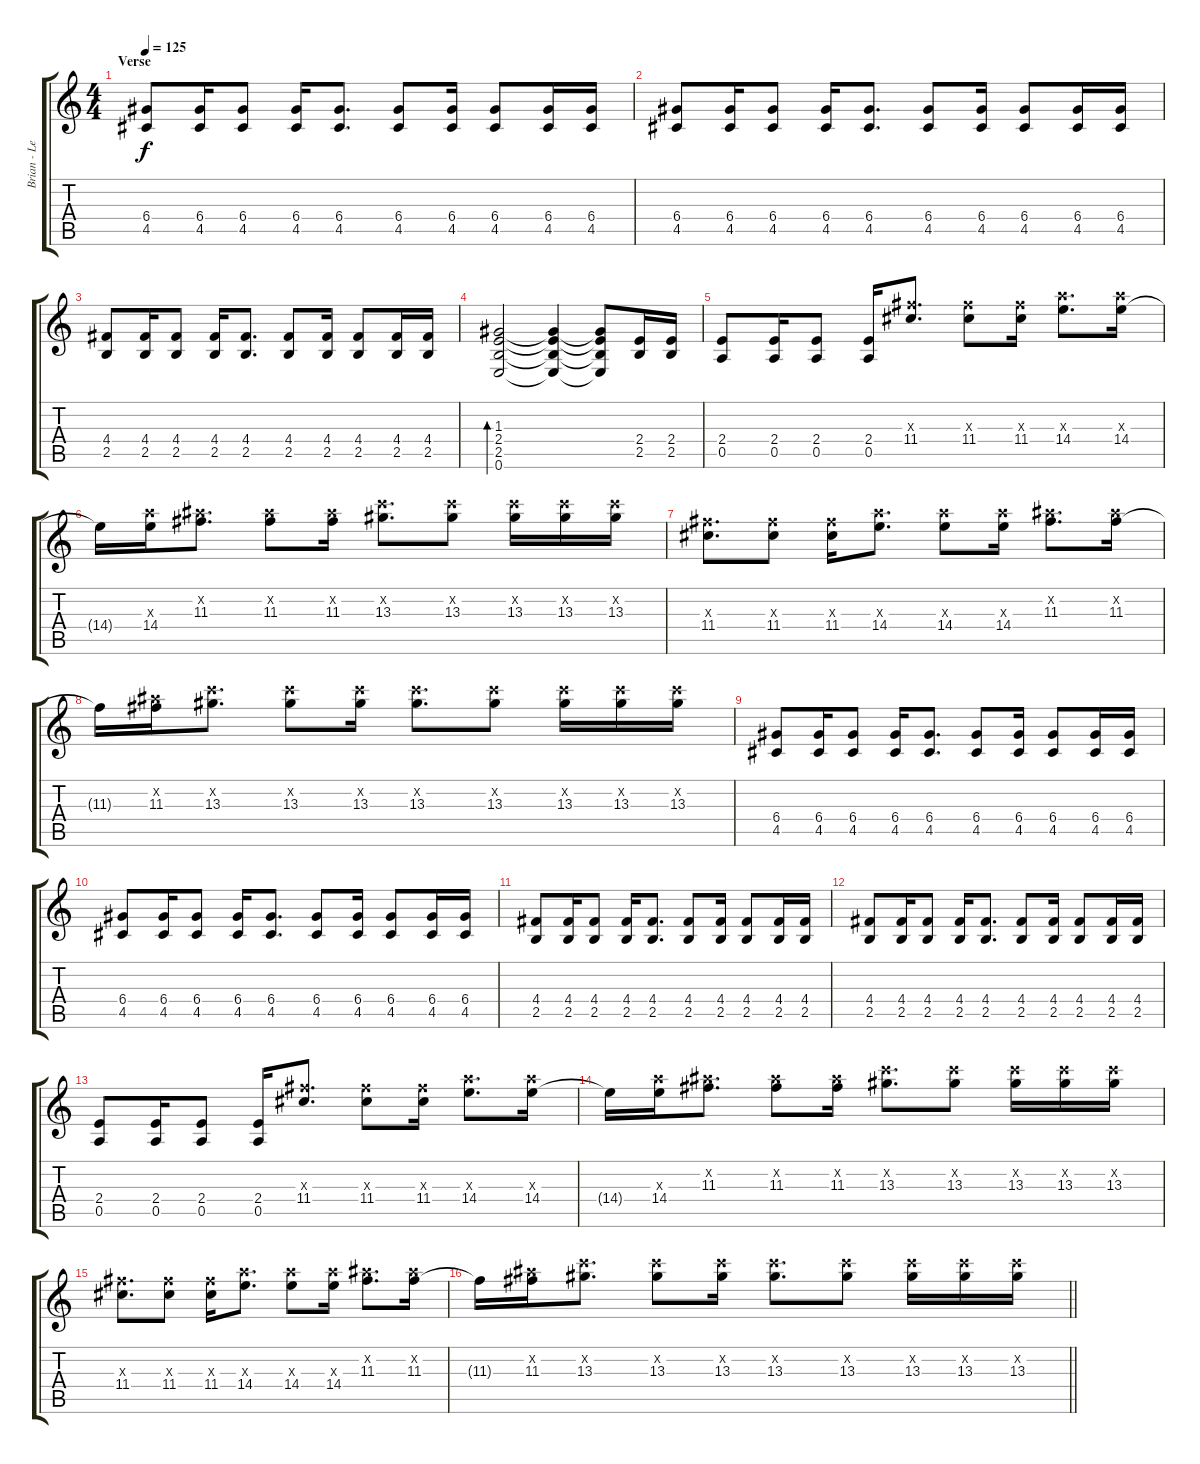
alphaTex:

\track ("Brian - Lead Guitar" "Brian - Le") {instrument acousticguitarsteel}
\staff {score tabs}
\tuning (E4 B3 G3 D3 A2 E2) {hide}
\ts (4 4)
\section ("" "Verse")
\tempo 125
\clef g2
\ks c
(6.4 4.5).8{dy f} (6.4 4.5).16 (6.4 4.5).8 (6.4 4.5).16 (6.4 4.5).8{d} (6.4 4.5).8 (6.4 4.5).16 (6.4 4.5).8 (6.4 4.5).16 (6.4 4.5).16 |
(6.4 4.5).8 (6.4 4.5).16 (6.4 4.5).8 (6.4 4.5).16 (6.4 4.5).8{d} (6.4 4.5).8 (6.4 4.5).16 (6.4 4.5).8 (6.4 4.5).16 (6.4 4.5).16 |
(4.4 2.5).8 (4.4 2.5).16 (4.4 2.5).8 (4.4 2.5).16 (4.4 2.5).8{d} (4.4 2.5).8 (4.4 2.5).16 (4.4 2.5).8 (4.4 2.5).16 (4.4 2.5).16 |
(1.3 2.4 2.5 0.6).2{bd 120} (1.3{t} 2.4{t} 2.5{t} 0.6{t}).4 (1.3{t} 2.4{t} 2.5{t} 0.6{t}).8 (2.4 2.5).16 (2.4 2.5).16 |
(2.4 0.5).8 (2.4 0.5).16 (2.4 0.5).8 (2.4 0.5).16 (11.3{x} 11.4).8{d} (11.3{x} 11.4).8 (11.3{x} 11.4).16 (14.3{x} 14.4).8{d} (14.3{x} 14.4).16 |
14.4{t}.16 (14.3{x} 14.4).16 (11.2{x} 11.3).8{d} (11.2{x} 11.3).8 (11.2{x} 11.3).16 (13.2{x} 13.3).8{d} (13.2{x} 13.3).8 (13.2{x} 13.3).16 (13.2{x} 13.3).16 (13.2{x} 13.3).16 |
(11.3{x} 11.4).8{d} (11.3{x} 11.4).8 (11.3{x} 11.4).16 (14.3{x} 14.4).8{d} (14.3{x} 14.4).8 (14.3{x} 14.4).16 (11.2{x} 11.3).8{d} (11.2{x} 11.3).16 |
11.3{t}.16 (11.2{x} 11.3).16 (13.2{x} 13.3).8{d} (13.2{x} 13.3).8 (13.2{x} 13.3).16 (13.2{x} 13.3).8{d} (13.2{x} 13.3).8 (13.2{x} 13.3).16 (13.2{x} 13.3).16 (13.2{x} 13.3).16 |
(6.4 4.5).8 (6.4 4.5).16 (6.4 4.5).8 (6.4 4.5).16 (6.4 4.5).8{d} (6.4 4.5).8 (6.4 4.5).16 (6.4 4.5).8 (6.4 4.5).16 (6.4 4.5).16 |
(6.4 4.5).8 (6.4 4.5).16 (6.4 4.5).8 (6.4 4.5).16 (6.4 4.5).8{d} (6.4 4.5).8 (6.4 4.5).16 (6.4 4.5).8 (6.4 4.5).16 (6.4 4.5).16 |
(4.4 2.5).8 (4.4 2.5).16 (4.4 2.5).8 (4.4 2.5).16 (4.4 2.5).8{d} (4.4 2.5).8 (4.4 2.5).16 (4.4 2.5).8 (4.4 2.5).16 (4.4 2.5).16 |
(4.4 2.5).8 (4.4 2.5).16 (4.4 2.5).8 (4.4 2.5).16 (4.4 2.5).8{d} (4.4 2.5).8 (4.4 2.5).16 (4.4 2.5).8 (4.4 2.5).16 (4.4 2.5).16 |
(2.4 0.5).8 (2.4 0.5).16 (2.4 0.5).8 (2.4 0.5).16 (11.3{x} 11.4).8{d} (11.3{x} 11.4).8 (11.3{x} 11.4).16 (14.3{x} 14.4).8{d} (14.3{x} 14.4).16 |
14.4{t}.16 (14.3{x} 14.4).16 (11.2{x} 11.3).8{d} (11.2{x} 11.3).8 (11.2{x} 11.3).16 (13.2{x} 13.3).8{d} (13.2{x} 13.3).8 (13.2{x} 13.3).16 (13.2{x} 13.3).16 (13.2{x} 13.3).16 |
(11.3{x} 11.4).8{d} (11.3{x} 11.4).8 (11.3{x} 11.4).16 (14.3{x} 14.4).8{d} (14.3{x} 14.4).8 (14.3{x} 14.4).16 (11.2{x} 11.3).8{d} (11.2{x} 11.3).16 |
\barLineRight lightlight
11.3{t}.16 (11.2{x} 11.3).16 (13.2{x} 13.3).8{d} (13.2{x} 13.3).8 (13.2{x} 13.3).16 (13.2{x} 13.3).8{d} (13.2{x} 13.3).8 (13.2{x} 13.3).16 (13.2{x} 13.3).16 (13.2{x} 13.3).16
